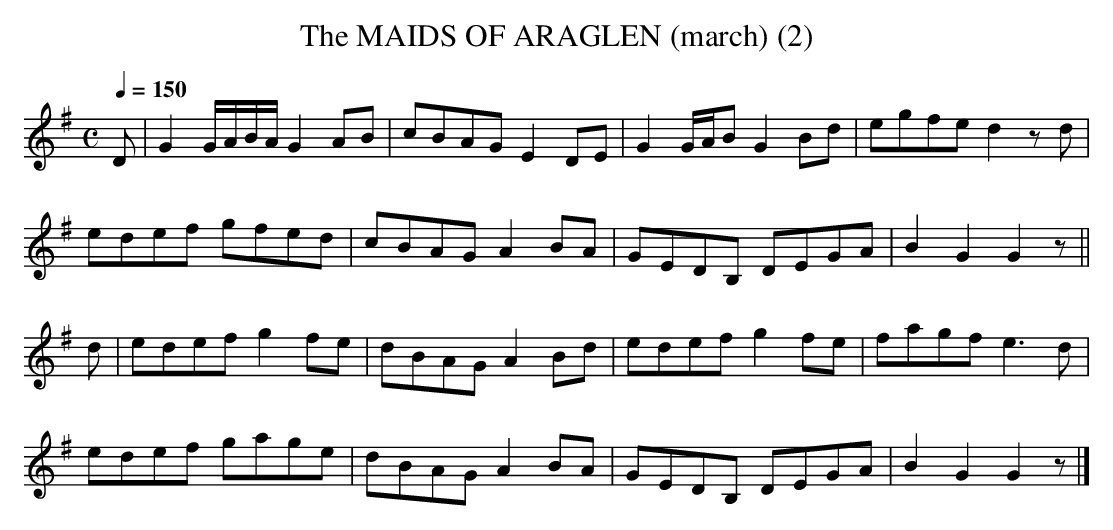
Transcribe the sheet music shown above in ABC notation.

X:1
T:MAIDS OF ARAGLEN (march) (2), The
M:C
Q:1/4=150
L:1/8
K:G
D|G2 G/A/B/A/ G2AB|cBAG E2DE|G2G/A/B G2Bd|egfe d2zd|
edef gfed|cBAG A2BA|GEDB, DEGA|B2G2G2z||
d|edef g2fe|dBAG A2Bd|edef g2fe|fagf e3d|
edef gage|dBAG A2BA|GEDB, DEGA|B2G2G2z|]
